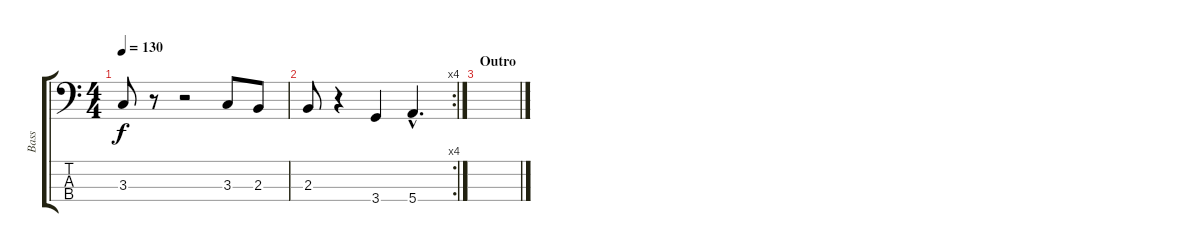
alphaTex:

\track ("Bass" "Bass") {instrument electricbasspick}
\staff {score tabs}
\tuning (G2 D2 A1 E1) {hide}
\ts (4 4)
\tempo 130
\clef f4
\ks c
3.3.8{dy f} r.8 r.2 3.3.8 2.3.8 |
\rc 4
2.3.8 r.4 3.4.4 5.4{hac}.4{d} |
\section ("" "Outro")
